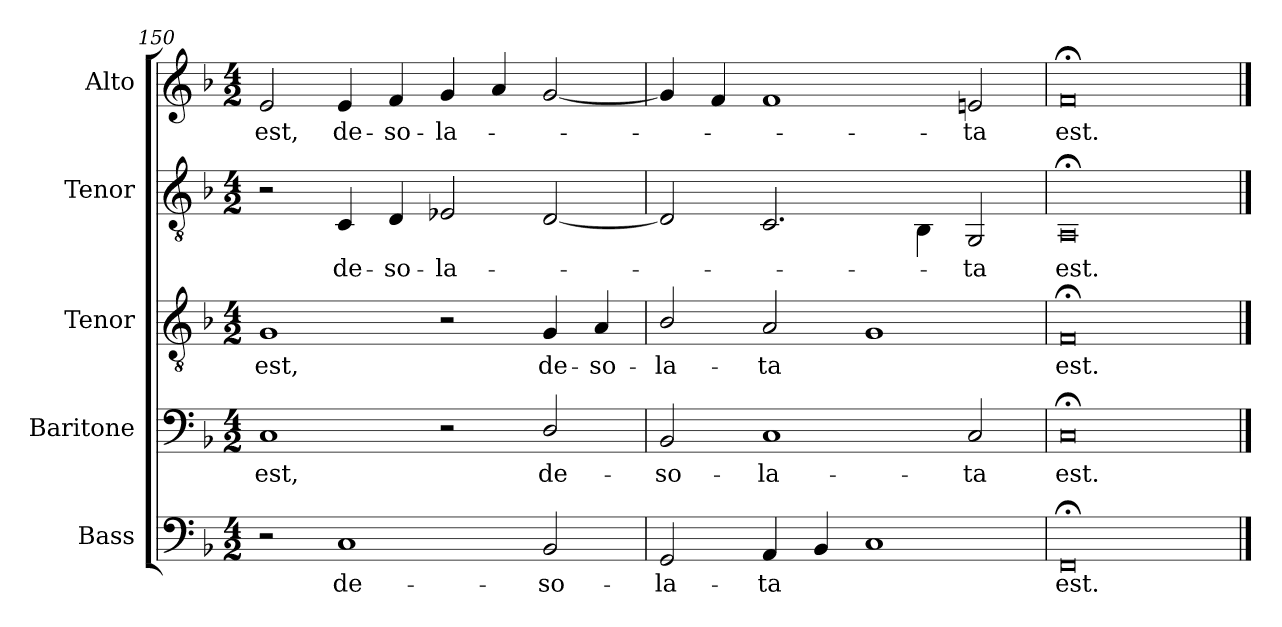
**kern	**text	**kern	**text	**kern	**text	**kern	**text	**kern	**text
*part5	*part5	*part4	*part4	*part3	*part3	*part2	*part2	*part1	*part1
*staff5	*staff5	*staff4	*staff4	*staff3	*staff3	*staff2	*staff2	*staff1	*staff1
*I"Bass	*	*I"Baritone	*	*I"Tenor	*	*I"Tenor	*	*I"Alto	*
*I'B.	*	*I'Bar.	*	*I'T.	*	*	*	*	*
*clefF4	*	*clefF4	*	*clefGv2	*	*clefGv2	*	*clefG2	*
*	*	*	*	*ITrd7c12	*	*	*	*	*
*k[b-]	*	*k[b-]	*	*k[b-]	*	*k[b-]	*	*k[b-]	*
*F:	*	*F:	*	*F:	*	*F:	*	*F:	*
*M4/2	*	*M4/2	*	*M4/2	*	*M4/2	*	*M4/2	*
=150	=150	=150	=150	=150	=150	=150	=150	=150	=150
!	!	!	!LO:LY:b:color=#000000	!	!	!	!	!	!
!	!	!	!	!	!LO:LY:b:color=#000000	!	!	!	!
!	!	!	!	!	!	!	!	!	!LO:LY:b:color=#000000
2r	.	1Ci	est,	1GGi	est,	2r	.	2ei/	est,
!	!LO:LY:b:color=#000000	!	!	!	!	!	!	!	!
!	!	!	!	!	!	!	!LO:LY:b:color=#000000	!	!
!	!	!	!	!	!	!	!	!	!LO:LY:b:color=#000000
1Ci	de-	.	.	.	.	4Ci/	de-	4ei/	de-
!	!	!	!	!	!	!	!LO:LY:b:color=#000000	!	!
!	!	!	!	!	!	!	!	!	!LO:LY:b:color=#000000
.	.	.	.	.	.	4Di/	-so-	4fi/	-so-
!	!	!	!	!	!	!	!LO:LY:b:color=#000000	!	!
!	!	!	!	!	!	!	!	!	!LO:LY:b:color=#000000
.	.	2r	.	2r	.	2E-Xi/	-la-	4gi/	-la-
.	.	.	.	.	.	.	.	4ai/	.
!	!LO:LY:b:color=#000000	!	!	!	!	!	!	!	!
!	!	!	!LO:LY:b:color=#000000	!	!	!	!	!	!
!	!	!	!	!	!LO:LY:b:color=#000000	!	!	!	!
2BB-i/	-so-	2Di/	de-	4GGi/	de-	[2Di/	.	[2gi/	.
!	!	!	!	!	!LO:LY:b:color=#000000	!	!	!	!
.	.	.	.	4AAi/	-so-	.	.	.	.
=151	=151	=151	=151	=151	=151	=151	=151	=151	=151
!	!LO:LY:b:color=#000000	!	!	!	!	!	!	!	!
!	!	!	!LO:LY:b:color=#000000	!	!	!	!	!	!
!	!	!	!	!	!LO:LY:b:color=#000000	!	!	!	!
2GGi/	-la-	2BB-i/	-so-	2BB-i/	-la-	2Di/]	.	4gi/]	.
.	.	.	.	.	.	.	.	4fi/	.
!	!LO:LY:b:color=#000000	!	!	!	!	!	!	!	!
!	!	!	!LO:LY:b:color=#000000	!	!	!	!	!	!
!	!	!	!	!	!LO:LY:b:color=#000000	!	!	!	!
4AAi/	-ta	1Ci	-la-	2AAi/	-ta	2.Ci/	.	1fi	.
4BB-i/	.	.	.	.	.	.	.	.	.
1Ci	.	.	.	1GGi	.	.	.	.	.
.	.	.	.	.	.	4BB-i\	.	.	.
!	!	!	!LO:LY:b:color=#000000	!	!	!	!	!	!
!	!	!	!	!	!	!	!LO:LY:b:color=#000000	!	!
!	!	!	!	!	!	!	!	!	!LO:LY:b:color=#000000
.	.	2Ci/	-ta	.	.	2GGi/	-ta	2eni/	-ta
=152	=152	=152	=152	=152	=152	=152	=152	=152	=152
!	!LO:LY:b:color=#000000	!	!	!	!	!	!	!	!
!	!	!	!LO:LY:b:color=#000000	!	!	!	!	!	!
!	!	!	!	!	!LO:LY:b:color=#000000	!	!	!	!
!	!	!	!	!	!	!	!LO:LY:b:color=#000000	!	!
!	!	!	!	!	!	!	!	!	!LO:LY:b:color=#000000
0FF;i	est.	0C;i	est.	0FF;i	est.	0AA;i	est.	0f;i	est.
==	==	==	==	==	==	==	==	==	==
*-	*-	*-	*-	*-	*-	*-	*-	*-	*-
